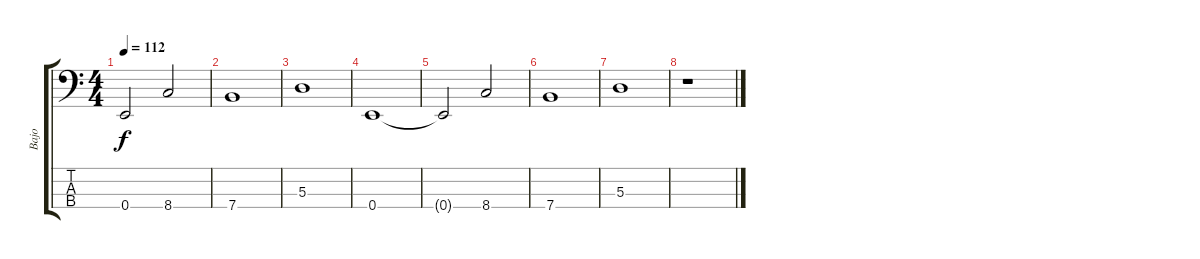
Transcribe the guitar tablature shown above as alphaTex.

\track ("Bajo" "Bajo") {instrument electricbasspick}
\staff {score tabs}
\tuning (G2 D2 A1 E1) {hide}
\ts (4 4)
\tempo 112
\clef f4
\ks c
0.4{t}.2{dy f} 8.4.2 |
7.4.1 |
5.3.1 |
0.4.1{volume 0} |
0.4{t}.2 8.4.2 |
7.4.1 |
5.3.1 |
r.1
